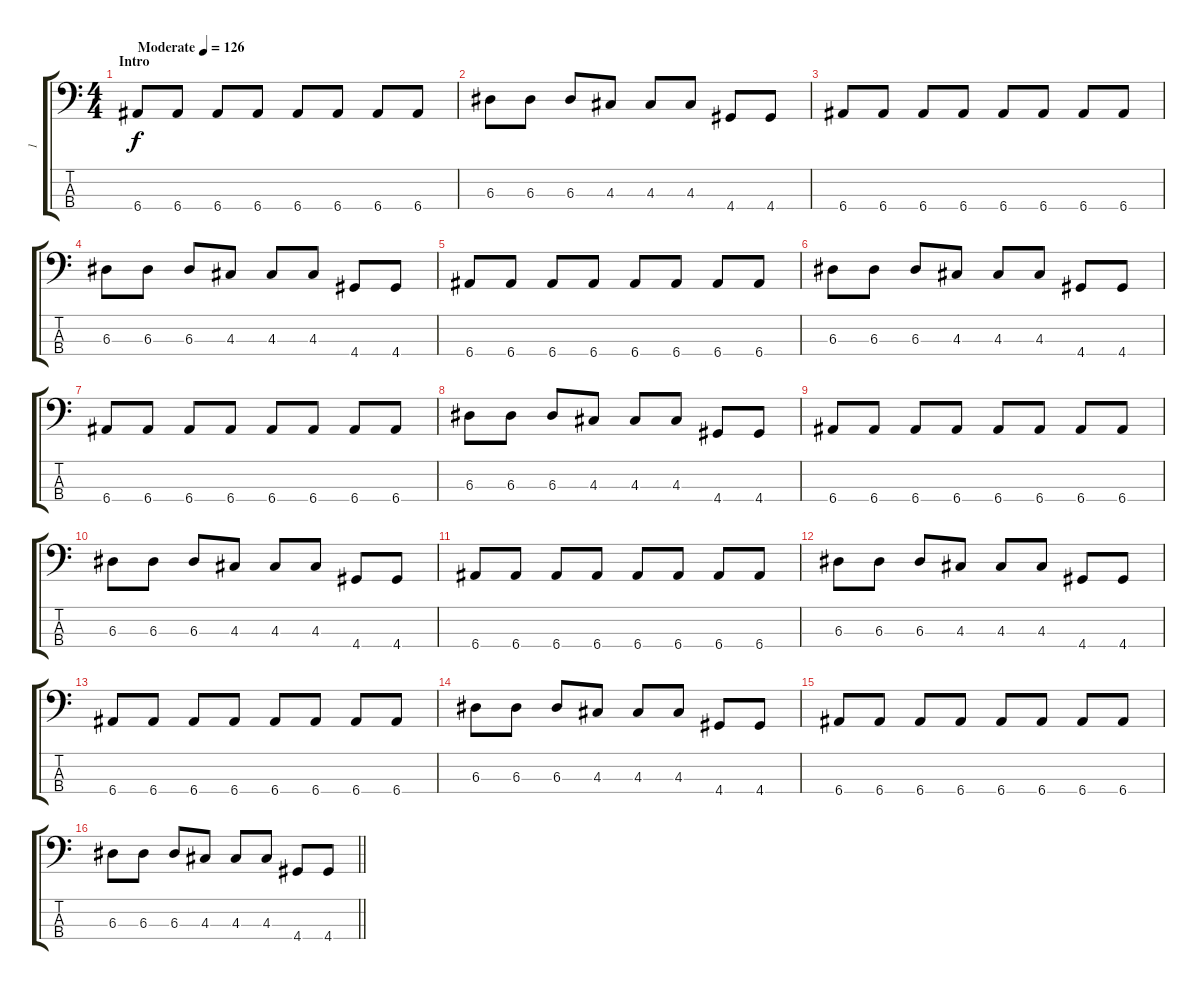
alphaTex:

\track ("1" "1") {instrument electricbassfinger}
\staff {score tabs}
\tuning (G2 D2 A1 E1) {hide}
\ts (4 4)
\section ("" "Intro ")
\tempo (126 "Moderate")
\clef f4
\ks c
6.4.8{dy f instrument electricbassfinger} 6.4.8 6.4.8 6.4.8 6.4.8 6.4.8 6.4.8 6.4.8 |
6.3.8 6.3.8 6.3.8 4.3.8 4.3.8 4.3.8 4.4.8 4.4.8 |
6.4.8 6.4.8 6.4.8 6.4.8 6.4.8 6.4.8 6.4.8 6.4.8 |
6.3.8 6.3.8 6.3.8 4.3.8 4.3.8 4.3.8 4.4.8 4.4.8 |
6.4.8 6.4.8 6.4.8 6.4.8 6.4.8 6.4.8 6.4.8 6.4.8 |
6.3.8 6.3.8 6.3.8 4.3.8 4.3.8 4.3.8 4.4.8 4.4.8 |
6.4.8 6.4.8 6.4.8 6.4.8 6.4.8 6.4.8 6.4.8 6.4.8 |
6.3.8 6.3.8 6.3.8 4.3.8 4.3.8 4.3.8 4.4.8 4.4.8 |
6.4.8 6.4.8 6.4.8 6.4.8 6.4.8 6.4.8 6.4.8 6.4.8 |
6.3.8 6.3.8 6.3.8 4.3.8 4.3.8 4.3.8 4.4.8 4.4.8 |
6.4.8 6.4.8 6.4.8 6.4.8 6.4.8 6.4.8 6.4.8 6.4.8 |
6.3.8 6.3.8 6.3.8 4.3.8 4.3.8 4.3.8 4.4.8 4.4.8 |
6.4.8 6.4.8 6.4.8 6.4.8 6.4.8 6.4.8 6.4.8 6.4.8 |
6.3.8 6.3.8 6.3.8 4.3.8 4.3.8 4.3.8 4.4.8 4.4.8 |
6.4.8 6.4.8 6.4.8 6.4.8 6.4.8 6.4.8 6.4.8 6.4.8 |
\barLineRight lightlight
6.3.8 6.3.8 6.3.8 4.3.8 4.3.8 4.3.8 4.4.8 4.4.8
